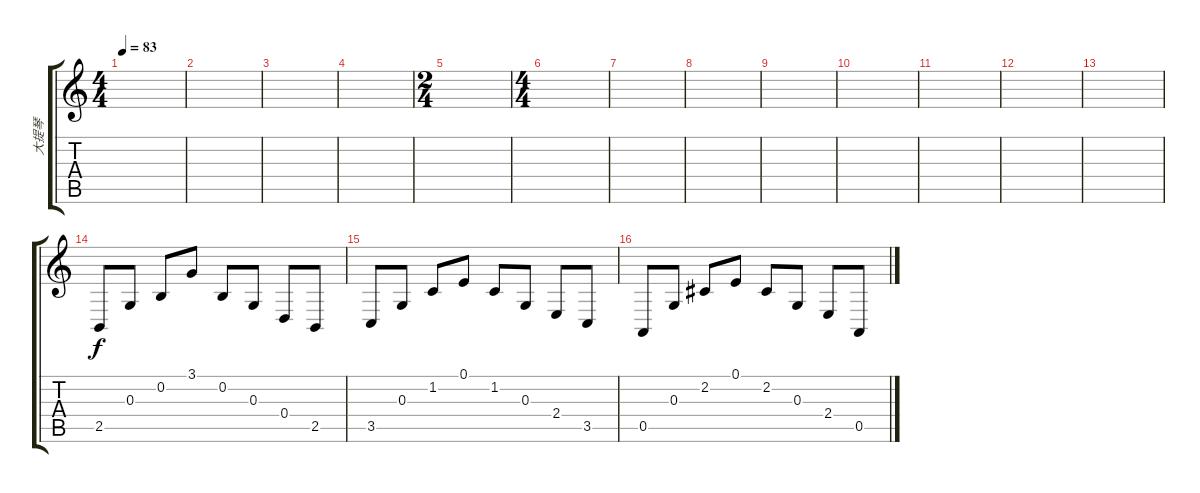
\track ("大提琴" "大提琴") {instrument violin}
\staff {score tabs}
\tuning (E4 B3 G3 D3 A2 E2) {hide}
\ts (4 4)
\tempo 83
\clef g2
\ks c
|
|
|
|
\ts (2 4)
|
\ts (4 4)
|
|
|
|
|
|
|
|
2.5.8 0.3.8 0.2.8 3.1.8 0.2.8 0.3.8 0.4.8 2.5.8 |
3.5.8 0.3.8 1.2.8 0.1.8 1.2.8 0.3.8 2.4.8 3.5.8 |
0.5.8 0.3.8 2.2.8 0.1.8 2.2.8 0.3.8 2.4.8 0.5.8
